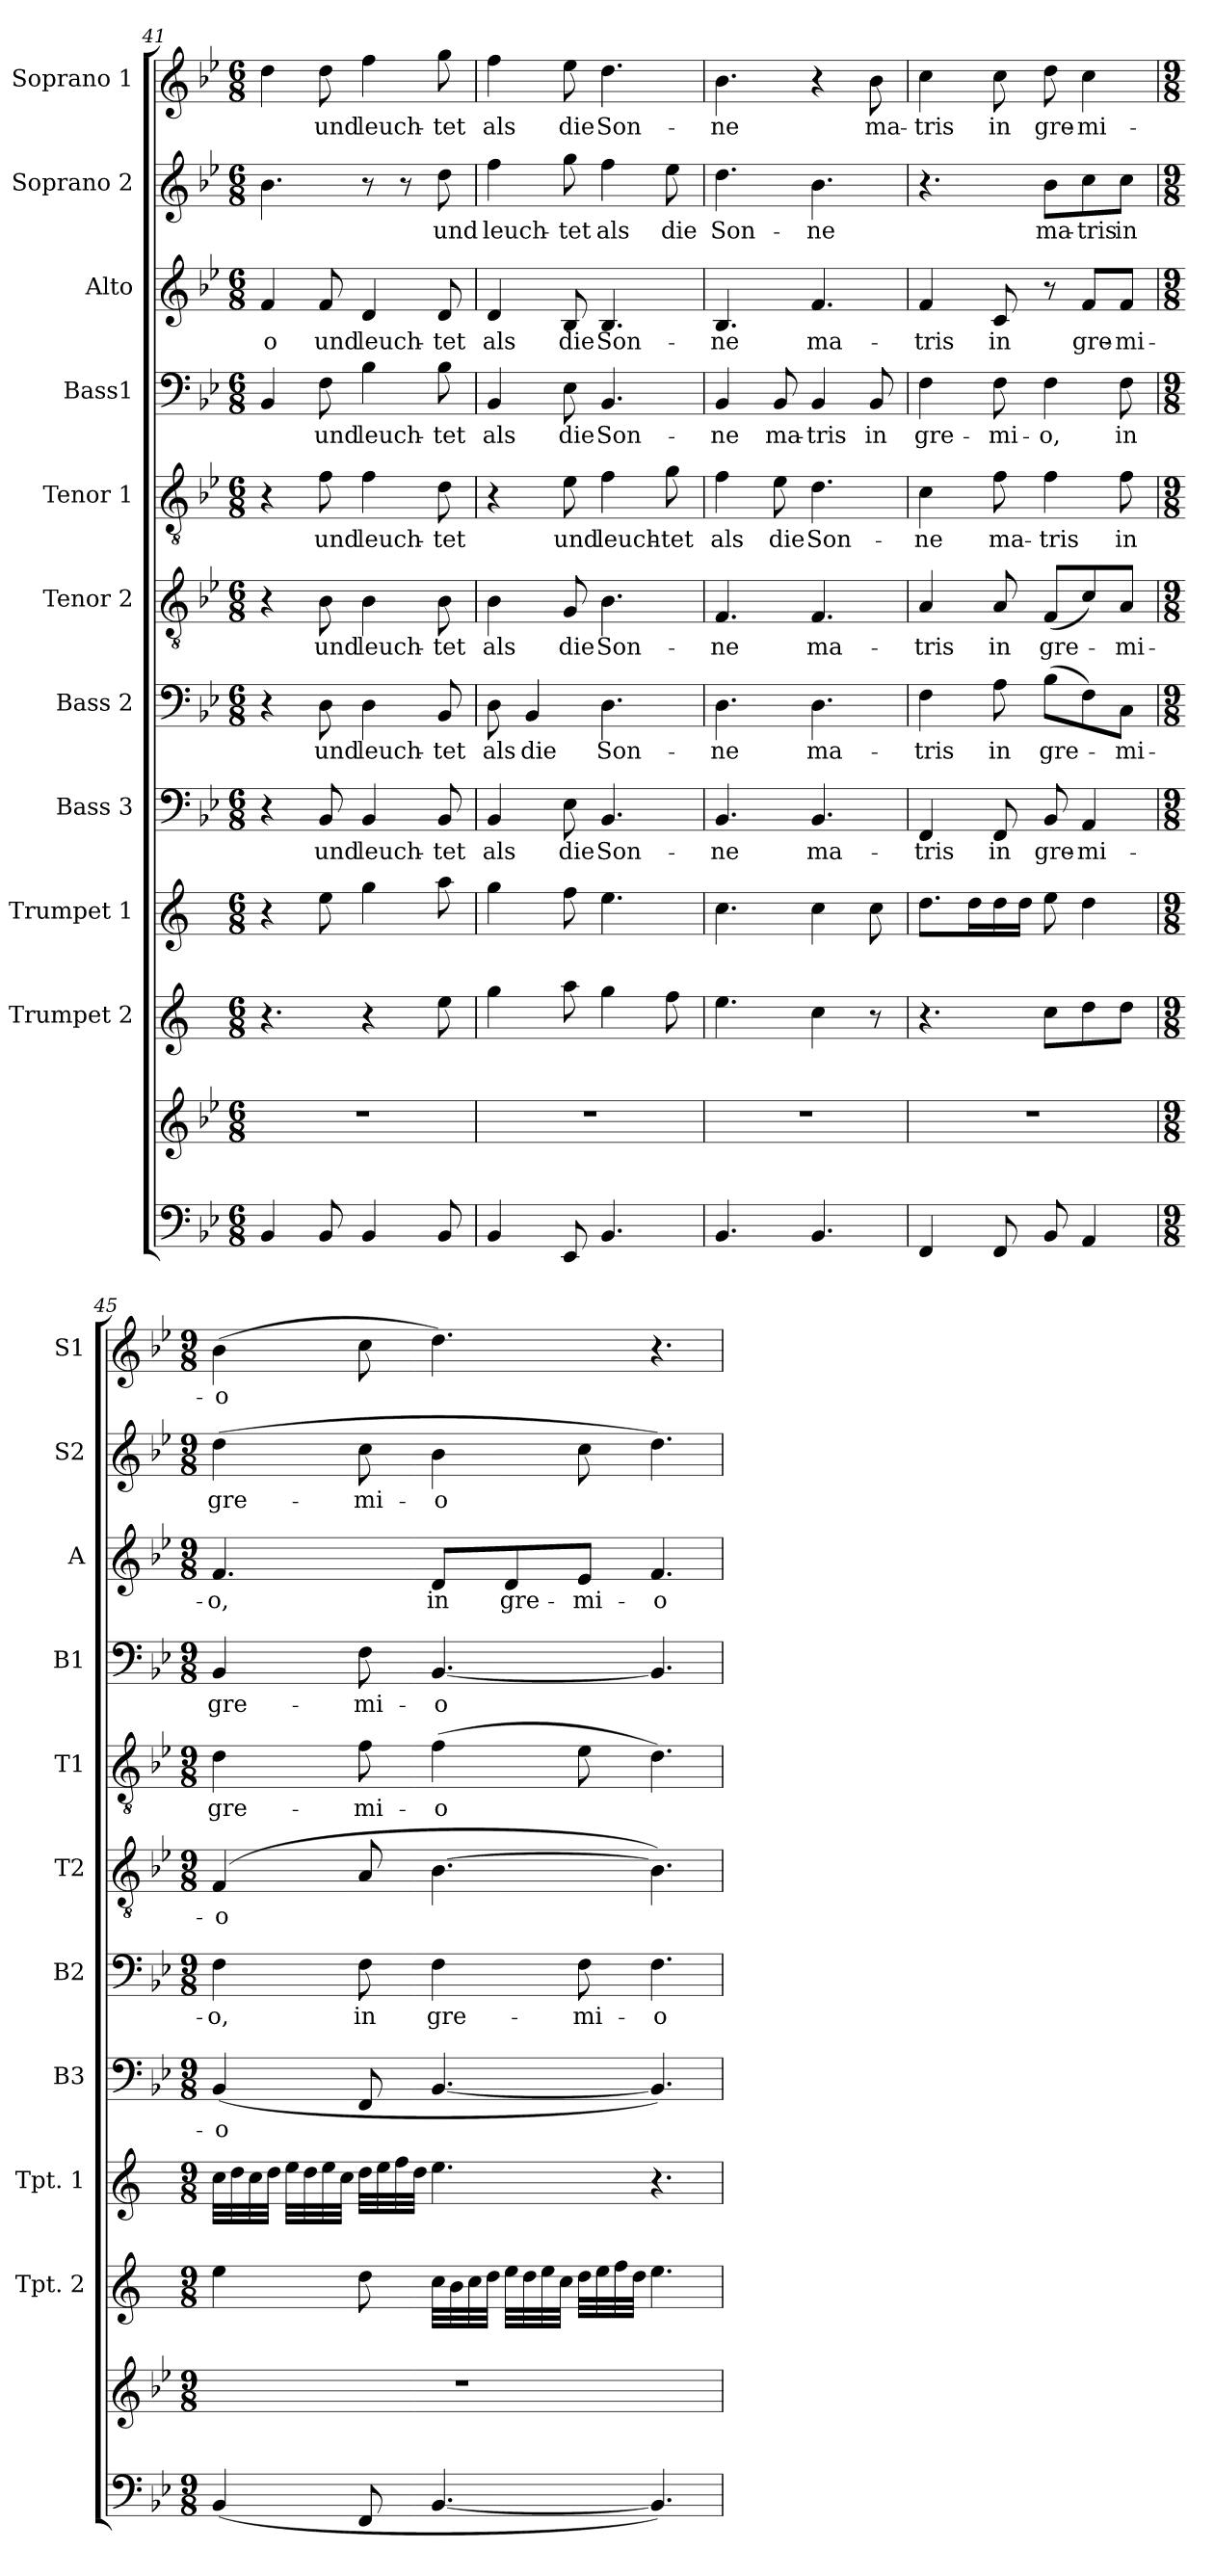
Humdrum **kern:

**kern	**kern	**kern	**kern	**kern	**text	**kern	**text	**kern	**text	**kern	**text	**kern	**text	**kern	**text	**kern	**text	**kern	**text
*part12	*part11	*part10	*part9	*part8	*part8	*part7	*part7	*part6	*part6	*part5	*part5	*part4	*part4	*part3	*part3	*part2	*part2	*part1	*part1
*staff12	*staff11	*staff10	*staff9	*staff8	*staff8	*staff7	*staff7	*staff6	*staff6	*staff5	*staff5	*staff4	*staff4	*staff3	*staff3	*staff2	*staff2	*staff1	*staff1
*	*	*I"Trumpet  2	*I"Trumpet  1	*I"Bass 3	*	*I"Bass 2	*	*I"Tenor 2	*	*I"Tenor 1	*	*I"Bass1	*	*I"Alto	*	*I"Soprano 2	*	*I"Soprano 1	*
*	*	*I'Tpt. 2	*I'Tpt. 1	*I'B3	*	*I'B2	*	*I'T2	*	*I'T1	*	*I'B1	*	*I'A	*	*I'S2	*	*I'S1	*
!!LO:PB:g=z
*clefF4	*clefG2	*clefG2	*clefG2	*clefF4	*	*clefF4	*	*clefGv2	*	*clefGv2	*	*clefF4	*	*clefG2	*	*clefG2	*	*clefG2	*
*	*	*ITrd1c2	*ITrd1c2	*	*	*	*	*	*	*	*	*	*	*	*	*	*	*	*
*k[b-e-]	*k[b-e-]	*k[b-e-]	*k[b-e-]	*k[b-e-]	*	*k[b-e-]	*	*k[b-e-]	*	*k[b-e-]	*	*k[b-e-]	*	*k[b-e-]	*	*k[b-e-]	*	*k[b-e-]	*
*B-:	*B-:	*B-:	*B-:	*B-:	*	*B-:	*	*B-:	*	*B-:	*	*B-:	*	*B-:	*	*B-:	*	*B-:	*
*M6/8	*M6/8	*M6/8	*M6/8	*M6/8	*	*M6/8	*	*M6/8	*	*M6/8	*	*M6/8	*	*M6/8	*	*M6/8	*	*M6/8	*
=41	=41	=41	=41	=41	=41	=41	=41	=41	=41	=41	=41	=41	=41	=41	=41	=41	=41	=41	=41
!	!	!	!	!	!	!	!	!	!	!	!	!	!	!	!LO:LY:b	!	!	!	!
4BB-/	2.r	4.r	4r	4r	.	4r	.	4r	.	4r	.	4BB-/	.	4f/	-o	4.b-\	.	4dd\	.
!	!	!	!	!	!LO:LY:b	!	!LO:LY:b	!	!LO:LY:b	!	!LO:LY:b	!	!LO:LY:b	!	!LO:LY:b	!	!	!	!LO:LY:b
8BB-/	.	.	8dd\	8BB-/	und	8D\	und	8B-\	und	8f\	und	8F\	und	8f/	und	.	.	8dd\	und
!	!	!	!	!	!LO:LY:b	!	!LO:LY:b	!	!LO:LY:b	!	!LO:LY:b	!	!LO:LY:b	!	!LO:LY:b	!	!	!	!LO:LY:b
4BB-/	.	4r	4ff\	4BB-/	leuch-	4D\	leuch-	4B-\	leuch-	4f\	leuch-	4B-\	leuch-	4d/	leuch-	8r	.	4ff\	leuch-
.	.	.	.	.	.	.	.	.	.	.	.	.	.	.	.	8r	.	.	.
!	!	!	!	!	!LO:LY:b	!	!LO:LY:b	!	!LO:LY:b	!	!LO:LY:b	!	!LO:LY:b	!	!LO:LY:b	!	!LO:LY:b	!	!LO:LY:b
8BB-/	.	8dd\	8gg\	8BB-/	-tet	8BB-/	-tet	8B-\	-tet	8d\	-tet	8B-\	-tet	8d/	-tet	8dd\	und	8gg\	-tet
=42	=42	=42	=42	=42	=42	=42	=42	=42	=42	=42	=42	=42	=42	=42	=42	=42	=42	=42	=42
!	!	!	!	!	!LO:LY:b	!	!LO:LY:b	!	!LO:LY:b	!	!	!	!LO:LY:b	!	!LO:LY:b	!	!LO:LY:b	!	!LO:LY:b
4BB-/	2.r	4ff\	4ff\	4BB-/	als	8D\	als	4B-\	als	4r	.	4BB-/	als	4d/	als	4ff\	leuch-	4ff\	als
!	!	!	!	!	!	!	!LO:LY:b	!	!	!	!	!	!	!	!	!	!	!	!
.	.	.	.	.	.	4BB-/	die	.	.	.	.	.	.	.	.	.	.	.	.
!	!	!	!	!	!LO:LY:b	!	!	!	!LO:LY:b	!	!LO:LY:b	!	!LO:LY:b	!	!LO:LY:b	!	!LO:LY:b	!	!LO:LY:b
8EE-/	.	8gg\	8ee-\	8E-\	die	.	.	8G/	die	8e-\	und	8E-\	die	8B-/	die	8gg\	-tet	8ee-\	die
!	!	!	!	!	!LO:LY:b	!	!LO:LY:b	!	!LO:LY:b	!	!LO:LY:b	!	!LO:LY:b	!	!LO:LY:b	!	!LO:LY:b	!	!LO:LY:b
4.BB-/	.	4ff\	4.dd\	4.BB-/	Son-	4.D\	Son-	4.B-\	Son-	4f\	leuch-	4.BB-/	Son-	4.B-/	Son-	4ff\	als	4.dd\	Son-
!	!	!	!	!	!	!	!	!	!	!	!LO:LY:b	!	!	!	!	!	!LO:LY:b	!	!
.	.	8ee-\	.	.	.	.	.	.	.	8g\	-tet	.	.	.	.	8ee-\	die	.	.
=43	=43	=43	=43	=43	=43	=43	=43	=43	=43	=43	=43	=43	=43	=43	=43	=43	=43	=43	=43
!	!	!	!	!	!LO:LY:b	!	!LO:LY:b	!	!LO:LY:b	!	!LO:LY:b	!	!LO:LY:b	!	!LO:LY:b	!	!LO:LY:b	!	!LO:LY:b
4.BB-/	2.r	4.dd\	4.b-\	4.BB-/	-ne	4.D\	-ne	4.F/	-ne	4f\	als	4BB-/	-ne	4.B-/	-ne	4.dd\	Son-	4.b-\	-ne
!	!	!	!	!	!	!	!	!	!	!	!LO:LY:b	!	!LO:LY:b	!	!	!	!	!	!
.	.	.	.	.	.	.	.	.	.	8e-\	die	8BB-/	ma-	.	.	.	.	.	.
!	!	!	!	!	!LO:LY:b	!	!LO:LY:b	!	!LO:LY:b	!	!LO:LY:b	!	!LO:LY:b	!	!LO:LY:b	!	!LO:LY:b	!	!
4.BB-/	.	4b-\	4b-\	4.BB-/	ma-	4.D\	ma-	4.F/	ma-	4.d\	Son-	4BB-/	-tris	4.f/	ma-	4.b-\	-ne	4r	.
!	!	!	!	!	!	!	!	!	!	!	!	!	!LO:LY:b	!	!	!	!	!	!LO:LY:b
.	.	8r	8b-\	.	.	.	.	.	.	.	.	8BB-/	in	.	.	.	.	8b-\	ma-
=44	=44	=44	=44	=44	=44	=44	=44	=44	=44	=44	=44	=44	=44	=44	=44	=44	=44	=44	=44
!	!	!	!	!	!LO:LY:b	!	!LO:LY:b	!	!LO:LY:b	!	!LO:LY:b	!	!LO:LY:b	!	!LO:LY:b	!	!	!	!LO:LY:b
4FF/	2.r	4.r	8.cc\L	4FF/	-tris	4F\	-tris	4A/	-tris	4c\	-ne	4F\	gre-	4f/	-tris	4.r	.	4cc\	-tris
.	.	.	16cc\L	.	.	.	.	.	.	.	.	.	.	.	.	.	.	.	.
!	!	!	!	!	!LO:LY:b	!	!LO:LY:b	!	!LO:LY:b	!	!LO:LY:b	!	!LO:LY:b	!	!LO:LY:b	!	!	!	!LO:LY:b
8FF/	.	.	16cc\	8FF/	in	8A\	in	8A/	in	8f\	ma-	8F\	-mi-	8c/	in	.	.	8cc\	in
.	.	.	16cc\JJ	.	.	.	.	.	.	.	.	.	.	.	.	.	.	.	.
!	!	!	!	!	!LO:LY:b	!	!LO:LY:b	!	!LO:LY:b	!	!LO:LY:b	!	!LO:LY:b	!	!	!	!LO:LY:b	!	!LO:LY:b
8BB-/	.	8b-\L	8dd\	8BB-/	gre-	(>8B-\L	gre-	(<8F/L	gre-	4f\	-tris	4F\	-o,	8r	.	8b-\L	ma-	8dd\	gre-
!	!	!	!	!	!LO:LY:b	!	!	!	!	!	!	!	!	!	!LO:LY:b	!	!LO:LY:b	!	!LO:LY:b
4AA/	.	8cc\	4cc\	4AA/	-mi-	8F\)	.	8c/)	.	.	.	.	.	8f/L	gre-	8cc\	-tris	4cc\	-mi-
!	!	!	!	!	!	!	!LO:LY:b	!	!LO:LY:b	!	!LO:LY:b	!	!LO:LY:b	!	!LO:LY:b	!	!LO:LY:b	!	!
.	.	8cc\J	.	.	.	8C\J	-mi-	8A/J	-mi-	8f\	in	8F\	in	8f/J	-mi-	8cc\J	in	.	.
=45	=45	=45	=45	=45	=45	=45	=45	=45	=45	=45	=45	=45	=45	=45	=45	=45	=45	=45	=45
*M9/8	*M9/8	*M9/8	*M9/8	*M9/8	*	*M9/8	*	*M9/8	*	*M9/8	*	*M9/8	*	*M9/8	*	*M9/8	*	*M9/8	*
!	!	!	!	!	!LO:LY:b	!	!LO:LY:b	!	!LO:LY:b	!	!LO:LY:b	!	!LO:LY:b	!	!LO:LY:b	!	!LO:LY:b	!	!LO:LY:b
(<4BB-/	8%9r	4dd\	32b-\LLL	(<4BB-/	-o	4F\	-o,	(4F/	-o	4d\	gre-	4BB-/	gre-	4.f/	-o,	(>4dd\	gre-	(>4b-\	-o
.	.	.	32cc\	.	.	.	.	.	.	.	.	.	.	.	.	.	.	.	.
.	.	.	32b-\	.	.	.	.	.	.	.	.	.	.	.	.	.	.	.	.
.	.	.	32cc\JJJ	.	.	.	.	.	.	.	.	.	.	.	.	.	.	.	.
.	.	.	32dd\LLL	.	.	.	.	.	.	.	.	.	.	.	.	.	.	.	.
.	.	.	32cc\	.	.	.	.	.	.	.	.	.	.	.	.	.	.	.	.
.	.	.	32dd\	.	.	.	.	.	.	.	.	.	.	.	.	.	.	.	.
.	.	.	32b-\JJJ	.	.	.	.	.	.	.	.	.	.	.	.	.	.	.	.
!	!	!	!	!	!	!	!LO:LY:b	!	!	!	!LO:LY:b	!	!LO:LY:b	!	!	!	!LO:LY:b	!	!
8FF/	.	8cc\	32cc\LLL	8FF/	.	8F\	in	8A/	.	8f\	-mi-	8F\	-mi-	.	.	8cc\	-mi-	8cc\	.
.	.	.	32dd\	.	.	.	.	.	.	.	.	.	.	.	.	.	.	.	.
.	.	.	32ee-\	.	.	.	.	.	.	.	.	.	.	.	.	.	.	.	.
.	.	.	32cc\JJJ	.	.	.	.	.	.	.	.	.	.	.	.	.	.	.	.
!	!	!	!	!	!	!	!LO:LY:b	!	!	!	!LO:LY:b	!	!LO:LY:b	!	!LO:LY:b	!	!LO:LY:b	!	!
[4.BB-/	.	32b-\LLL	4.dd\	[4.BB-/	.	4F\	gre-	[4.B-\	.	(>4f\	-o	[4.BB-/	-o	8d/L	in	4b-\	-o	4.dd\)	.
.	.	32a\	.	.	.	.	.	.	.	.	.	.	.	.	.	.	.	.	.
.	.	32b-\	.	.	.	.	.	.	.	.	.	.	.	.	.	.	.	.	.
.	.	32cc\JJJ	.	.	.	.	.	.	.	.	.	.	.	.	.	.	.	.	.
!	!	!	!	!	!	!	!	!	!	!	!	!	!	!	!LO:LY:b	!	!	!	!
.	.	32dd\LLL	.	.	.	.	.	.	.	.	.	.	.	8d/	gre-	.	.	.	.
.	.	32cc\	.	.	.	.	.	.	.	.	.	.	.	.	.	.	.	.	.
.	.	32dd\	.	.	.	.	.	.	.	.	.	.	.	.	.	.	.	.	.
.	.	32b-\JJJ	.	.	.	.	.	.	.	.	.	.	.	.	.	.	.	.	.
!	!	!	!	!	!	!	!LO:LY:b	!	!	!	!	!	!	!	!LO:LY:b	!	!	!	!
.	.	32cc\LLL	.	.	.	8F\	-mi-	.	.	8e-\	.	.	.	8e-/J	-mi-	8cc\	.	.	.
.	.	32dd\	.	.	.	.	.	.	.	.	.	.	.	.	.	.	.	.	.
.	.	32ee-\	.	.	.	.	.	.	.	.	.	.	.	.	.	.	.	.	.
.	.	32cc\JJJ	.	.	.	.	.	.	.	.	.	.	.	.	.	.	.	.	.
!	!	!	!	!	!	!	!LO:LY:b	!	!	!	!	!	!	!	!LO:LY:b	!	!	!	!
4.BB-/])	.	4.dd\	4.r	4.BB-/])	.	4.F\	-o	4.B-\])	.	4.d\)	.	4.BB-/]	.	4.f/	-o	4.dd\)	.	4.r	.
=	=	=	=	=	=	=	=	=	=	=	=	=	=	=	=	=	=	=	=
*-	*-	*-	*-	*-	*-	*-	*-	*-	*-	*-	*-	*-	*-	*-	*-	*-	*-	*-	*-
